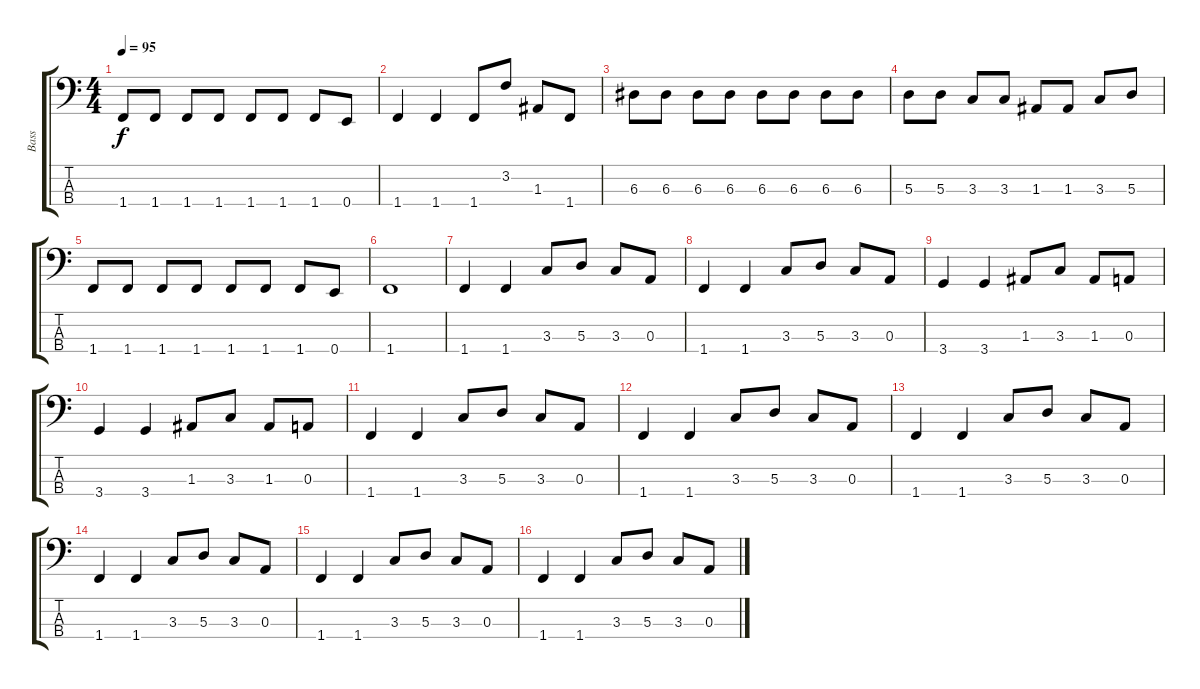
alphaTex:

\track ("Bass" "Bass") {instrument electricbassfinger}
\staff {score tabs}
\tuning (G2 D2 A1 E1) {hide}
\ts (4 4)
\tempo 95
\clef f4
\ks c
1.4.8{dy f} 1.4.8 1.4.8 1.4.8 1.4.8 1.4.8 1.4.8 0.4.8 |
1.4.4 1.4.4 1.4.8 3.2.8 1.3.8 1.4.8 |
6.3.8 6.3.8 6.3.8 6.3.8 6.3.8 6.3.8 6.3.8 6.3.8 |
5.3.8 5.3.8 3.3.8 3.3.8 1.3.8 1.3.8 3.3.8 5.3.8 |
1.4.8 1.4.8 1.4.8 1.4.8 1.4.8 1.4.8 1.4.8 0.4.8 |
1.4.1 |
1.4.4 1.4.4 3.3.8 5.3.8 3.3.8 0.3.8 |
1.4.4 1.4.4 3.3.8 5.3.8 3.3.8 0.3.8 |
3.4.4 3.4.4 1.3.8 3.3.8 1.3.8 0.3.8 |
3.4.4 3.4.4 1.3.8 3.3.8 1.3.8 0.3.8 |
1.4.4 1.4.4 3.3.8 5.3.8 3.3.8 0.3.8 |
1.4.4 1.4.4 3.3.8 5.3.8 3.3.8 0.3.8 |
1.4.4 1.4.4 3.3.8 5.3.8 3.3.8 0.3.8 |
1.4.4 1.4.4 3.3.8 5.3.8 3.3.8 0.3.8 |
1.4.4 1.4.4 3.3.8 5.3.8 3.3.8 0.3.8 |
1.4.4 1.4.4 3.3.8 5.3.8 3.3.8 0.3.8
